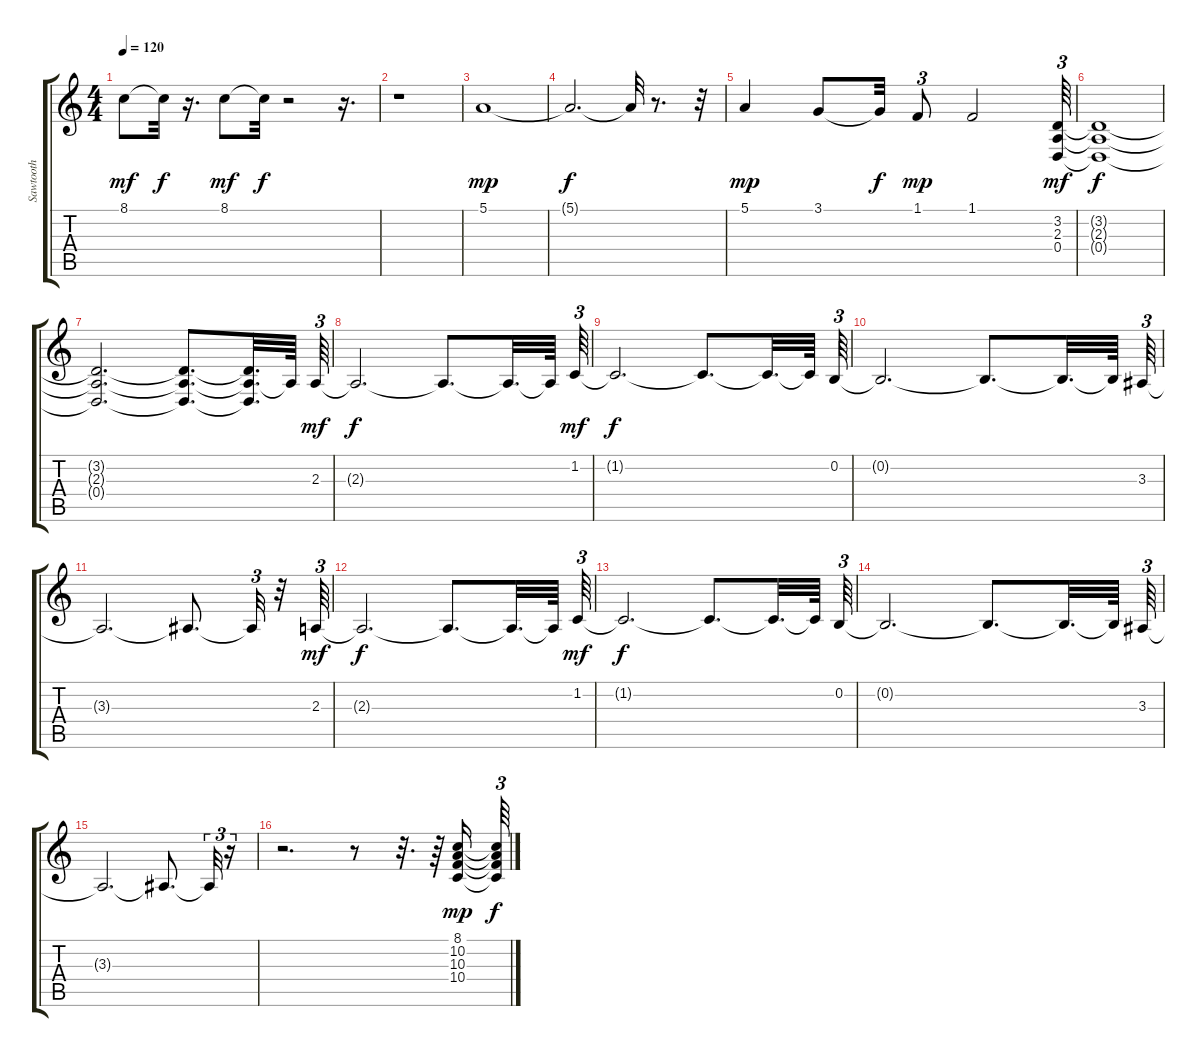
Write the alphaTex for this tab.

\track ("Sawtooth" "Sawtooth") {instrument lead2sawtooth}
\staff {score tabs}
\tuning (E4 B3 G3 D3 A2 E2) {hide}
\ts (4 4)
\tempo 120
\clef g2
\ks c
8.1.8{dy mf} 8.1{t}.32{dy f} r.16{d} 8.1.8{dy mf} 8.1{t}.32{dy f} r.2 r.16{d} |
r.1 |
5.1.1{dy mp} |
5.1{t}.2{d dy f} 5.1{t}.32 r.8{d} r.32 |
5.1.4{dy mp} 3.1.8 3.1{t}.32{dy f} 1.1.8{tu (3 2) dy mp} 1.1.2 (3.2 2.3 0.4).64{tu (3 2) dy mf} |
(3.2{t} 2.3{t} 0.4{t}).1{dy f} |
(3.2{t} 2.3{t} 0.4{t}).2{d} (3.2{t} 2.3{t} 0.4{t}).8{d} (3.2{t} 2.3{t} 0.4{t}).32{d} 2.3{t}.64 2.3.64{tu (3 2) dy mf} |
2.3{t}.2{d dy f} 2.3{t}.8{d} 2.3{t}.32{d} 2.3{t}.64 1.2.64{tu (3 2) dy mf} |
1.2{t}.2{d dy f} 1.2{t}.8{d} 1.2{t}.32{d} 1.2{t}.64 0.2.64{tu (3 2)} |
0.2{t}.2{d} 0.2{t}.8{d} 0.2{t}.32{d} 0.2{t}.64 3.3.64{tu (3 2)} |
3.3{t}.2{d} 3.3{t}.8{d} 3.3{t}.32{tu (3 2)} r.32 2.3.64{tu (3 2) dy mf} |
2.3{t}.2{d dy f} 2.3{t}.8{d} 2.3{t}.32{d} 2.3{t}.64 1.2.64{tu (3 2) dy mf} |
1.2{t}.2{d dy f} 1.2{t}.8{d} 1.2{t}.32{d} 1.2{t}.64 0.2.64{tu (3 2)} |
0.2{t}.2{d} 0.2{t}.8{d} 0.2{t}.32{d} 0.2{t}.64 3.3.64{tu (3 2)} |
3.3{t}.2{d} 3.3{t}.8{d} 3.3{t}.32{tu (3 2)} r.16{tu (3 2)} |
r.2{d} r.8 r.32{d} r.64 (8.1 10.2 10.3 10.4).16{dy mp} (8.1{t} 10.2{t} 10.3{t} 10.4{t}).64{tu (3 2) dy f}
